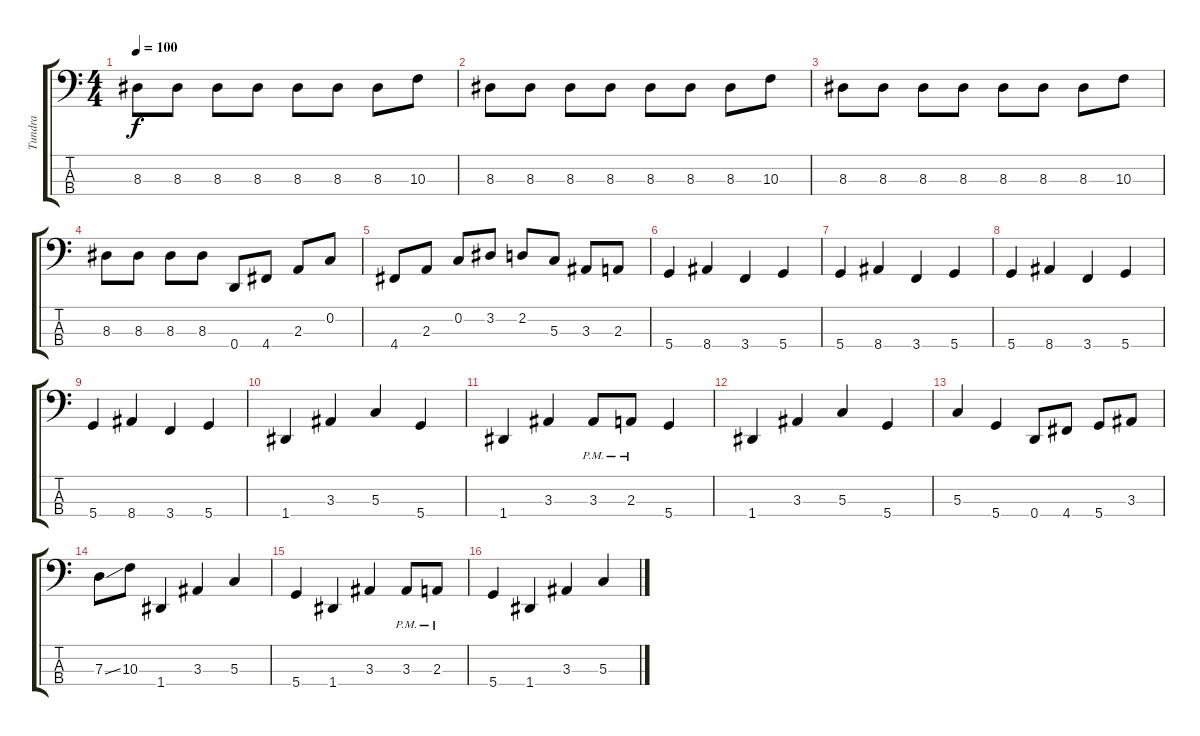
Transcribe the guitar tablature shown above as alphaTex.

\track ("Tundra" "Tundra") {instrument electricbasspick}
\staff {score tabs}
\tuning (F2 C2 G1 D1) {hide}
\ts (4 4)
\tempo 100
\clef f4
\ks c
8.3.8{dy f} 8.3.8 8.3.8 8.3.8 8.3.8 8.3.8 8.3.8 10.3.8 |
8.3.8 8.3.8 8.3.8 8.3.8 8.3.8 8.3.8 8.3.8 10.3.8 |
8.3.8 8.3.8 8.3.8 8.3.8 8.3.8 8.3.8 8.3.8 10.3.8 |
8.3.8 8.3.8 8.3.8 8.3.8 0.4.8 4.4.8 2.3.8 0.2.8 |
4.4.8 2.3.8 0.2.8 3.2.8 2.2.8 5.3.8 3.3.8 2.3.8 |
5.4.4 8.4.4 3.4.4 5.4.4 |
5.4.4 8.4.4 3.4.4 5.4.4 |
5.4.4 8.4.4 3.4.4 5.4.4 |
5.4.4 8.4.4 3.4.4 5.4.4 |
1.4.4 3.3.4 5.3.4 5.4.4 |
1.4.4 3.3.4 3.3{pm}.8 2.3{pm}.8 5.4.4 |
1.4.4 3.3.4 5.3.4 5.4.4 |
5.3.4 5.4.4 0.4.8 4.4.8 5.4.8 3.3.8 |
7.3{ss}.8 10.3.8 1.4.4 3.3.4 5.3.4 |
5.4.4 1.4.4 3.3.4 3.3{pm}.8 2.3{pm}.8 |
5.4.4 1.4.4 3.3.4 5.3.4
